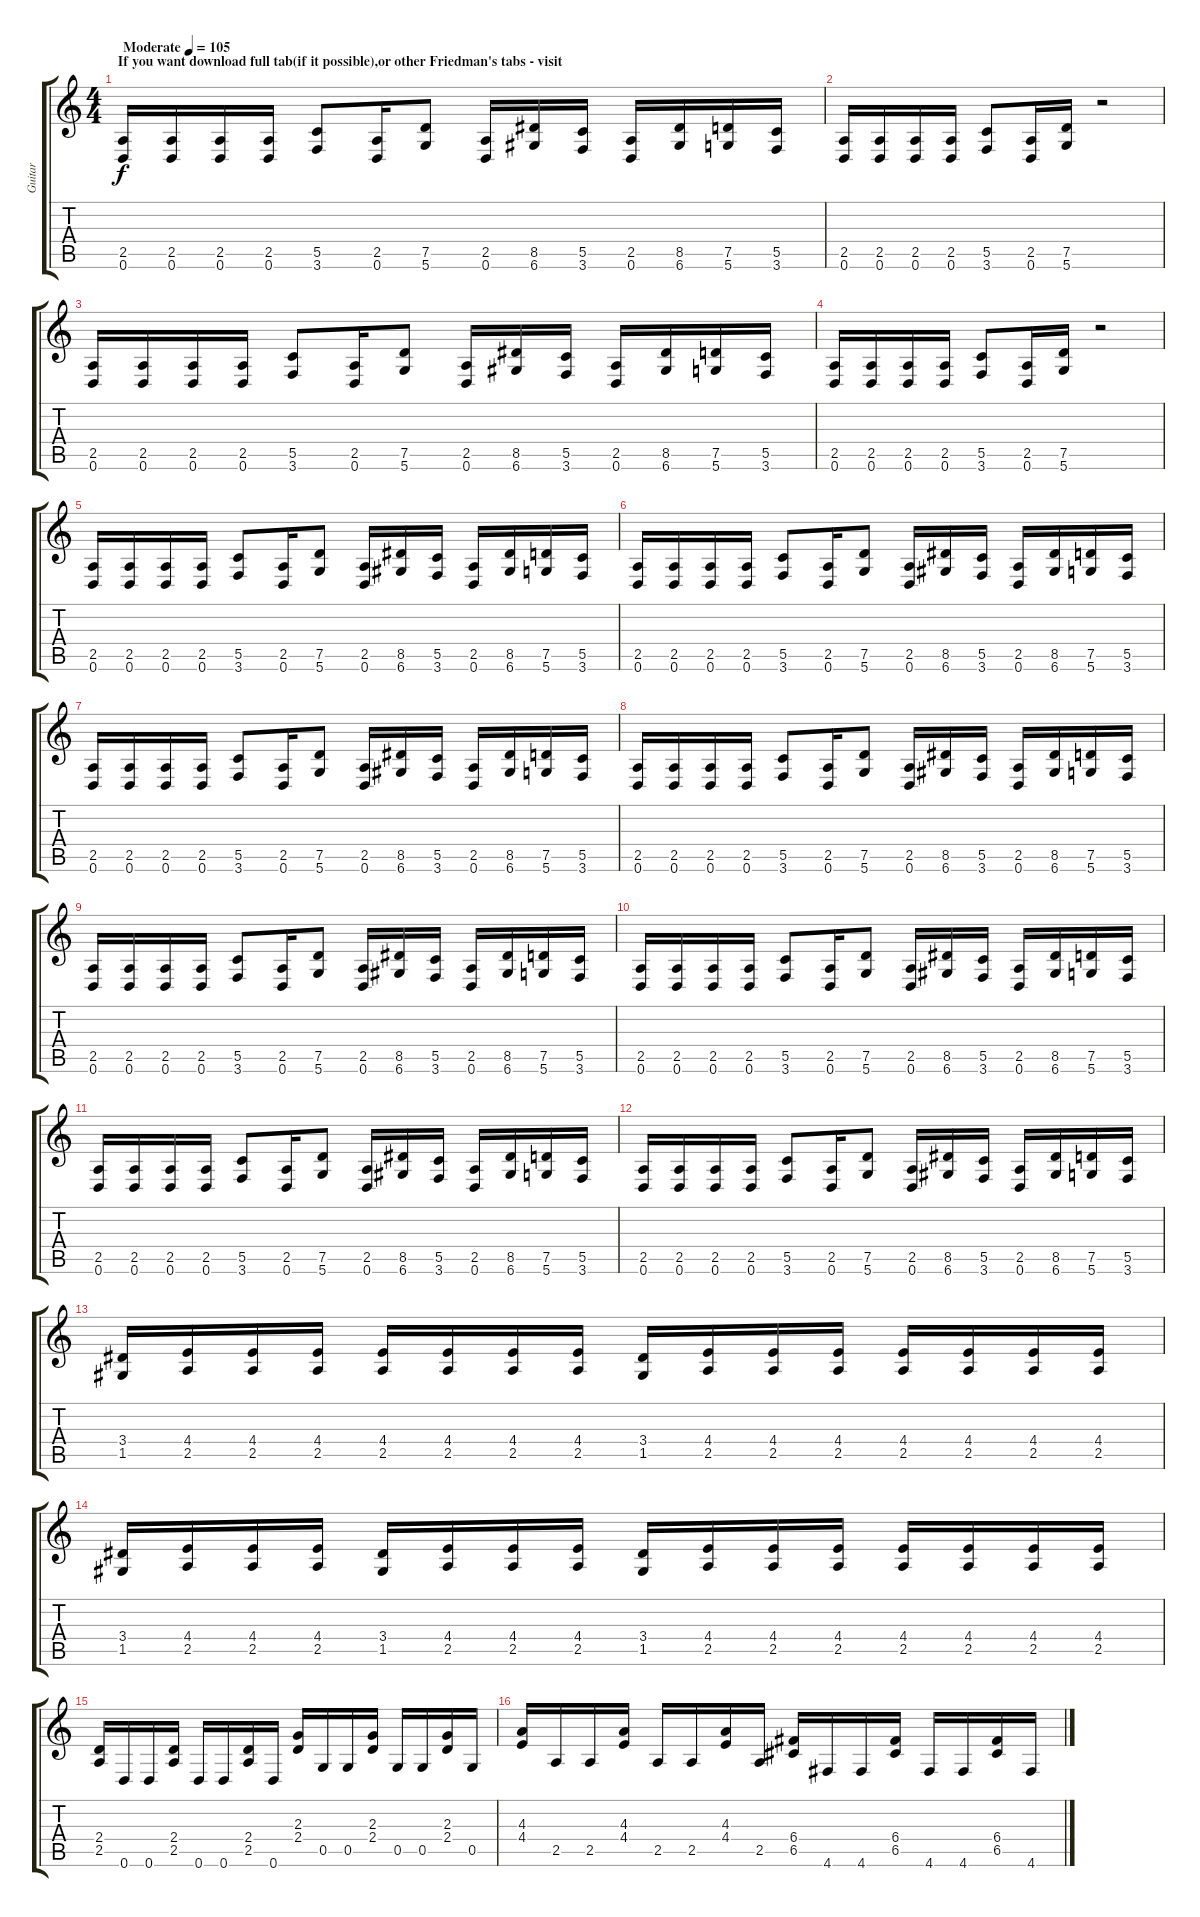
\track ("Guitar" "Guitar") {instrument distortionguitar}
\staff {score tabs}
\tuning (D4 A3 F3 C3 G2 D2) {hide}
\ts (4 4)
\section ("" "If you want download full tab(if it possible),or other Friedman's tabs - visit")
\tempo (105 "Moderate")
\clef g2
\ks c
(2.5 0.6).16{dy f instrument distortionguitar} (2.5 0.6).16 (2.5 0.6).16 (2.5 0.6).16 (5.5 3.6).8 (2.5 0.6).16 (7.5 5.6).8 (2.5 0.6).16 (8.5 6.6).16 (5.5 3.6).16 (2.5 0.6).16 (8.5 6.6).16 (7.5 5.6).16 (5.5 3.6).16 |
(2.5 0.6).16 (2.5 0.6).16 (2.5 0.6).16 (2.5 0.6).16 (5.5 3.6).8 (2.5 0.6).16 (7.5 5.6).16 r.2 |
(2.5 0.6).16 (2.5 0.6).16 (2.5 0.6).16 (2.5 0.6).16 (5.5 3.6).8 (2.5 0.6).16 (7.5 5.6).8 (2.5 0.6).16 (8.5 6.6).16 (5.5 3.6).16 (2.5 0.6).16 (8.5 6.6).16 (7.5 5.6).16 (5.5 3.6).16 |
(2.5 0.6).16 (2.5 0.6).16 (2.5 0.6).16 (2.5 0.6).16 (5.5 3.6).8 (2.5 0.6).16 (7.5 5.6).16 r.2 |
(2.5 0.6).16 (2.5 0.6).16 (2.5 0.6).16 (2.5 0.6).16 (5.5 3.6).8 (2.5 0.6).16 (7.5 5.6).8 (2.5 0.6).16 (8.5 6.6).16 (5.5 3.6).16 (2.5 0.6).16 (8.5 6.6).16 (7.5 5.6).16 (5.5 3.6).16 |
(2.5 0.6).16 (2.5 0.6).16 (2.5 0.6).16 (2.5 0.6).16 (5.5 3.6).8 (2.5 0.6).16 (7.5 5.6).8 (2.5 0.6).16 (8.5 6.6).16 (5.5 3.6).16 (2.5 0.6).16 (8.5 6.6).16 (7.5 5.6).16 (5.5 3.6).16 |
(2.5 0.6).16 (2.5 0.6).16 (2.5 0.6).16 (2.5 0.6).16 (5.5 3.6).8 (2.5 0.6).16 (7.5 5.6).8 (2.5 0.6).16 (8.5 6.6).16 (5.5 3.6).16 (2.5 0.6).16 (8.5 6.6).16 (7.5 5.6).16 (5.5 3.6).16 |
(2.5 0.6).16 (2.5 0.6).16 (2.5 0.6).16 (2.5 0.6).16 (5.5 3.6).8 (2.5 0.6).16 (7.5 5.6).8 (2.5 0.6).16 (8.5 6.6).16 (5.5 3.6).16 (2.5 0.6).16 (8.5 6.6).16 (7.5 5.6).16 (5.5 3.6).16 |
(2.5 0.6).16 (2.5 0.6).16 (2.5 0.6).16 (2.5 0.6).16 (5.5 3.6).8 (2.5 0.6).16 (7.5 5.6).8 (2.5 0.6).16 (8.5 6.6).16 (5.5 3.6).16 (2.5 0.6).16 (8.5 6.6).16 (7.5 5.6).16 (5.5 3.6).16 |
(2.5 0.6).16 (2.5 0.6).16 (2.5 0.6).16 (2.5 0.6).16 (5.5 3.6).8 (2.5 0.6).16 (7.5 5.6).8 (2.5 0.6).16 (8.5 6.6).16 (5.5 3.6).16 (2.5 0.6).16 (8.5 6.6).16 (7.5 5.6).16 (5.5 3.6).16 |
(2.5 0.6).16 (2.5 0.6).16 (2.5 0.6).16 (2.5 0.6).16 (5.5 3.6).8 (2.5 0.6).16 (7.5 5.6).8 (2.5 0.6).16 (8.5 6.6).16 (5.5 3.6).16 (2.5 0.6).16 (8.5 6.6).16 (7.5 5.6).16 (5.5 3.6).16 |
(2.5 0.6).16 (2.5 0.6).16 (2.5 0.6).16 (2.5 0.6).16 (5.5 3.6).8 (2.5 0.6).16 (7.5 5.6).8 (2.5 0.6).16 (8.5 6.6).16 (5.5 3.6).16 (2.5 0.6).16 (8.5 6.6).16 (7.5 5.6).16 (5.5 3.6).16 |
(3.4 1.5).16 (4.4 2.5).16 (4.4 2.5).16 (4.4 2.5).16 (4.4 2.5).16 (4.4 2.5).16 (4.4 2.5).16 (4.4 2.5).16 (3.4 1.5).16 (4.4 2.5).16 (4.4 2.5).16 (4.4 2.5).16 (4.4 2.5).16 (4.4 2.5).16 (4.4 2.5).16 (4.4 2.5).16 |
(3.4 1.5).16 (4.4 2.5).16 (4.4 2.5).16 (4.4 2.5).16 (3.4 1.5).16 (4.4 2.5).16 (4.4 2.5).16 (4.4 2.5).16 (3.4 1.5).16 (4.4 2.5).16 (4.4 2.5).16 (4.4 2.5).16 (4.4 2.5).16 (4.4 2.5).16 (4.4 2.5).16 (4.4 2.5).16 |
(2.4 2.5).16 0.6.16 0.6.16 (2.4 2.5).16 0.6.16 0.6.16 (2.4 2.5).16 0.6.16 (2.3 2.4).16 0.5.16 0.5.16 (2.3 2.4).16 0.5.16 0.5.16 (2.3 2.4).16 0.5.16 |
(4.3 4.4).16 2.5.16 2.5.16 (4.3 4.4).16 2.5.16 2.5.16 (4.3 4.4).16 2.5.16 (6.4 6.5).16 4.6.16 4.6.16 (6.4 6.5).16 4.6.16 4.6.16 (6.4 6.5).16 4.6.16
